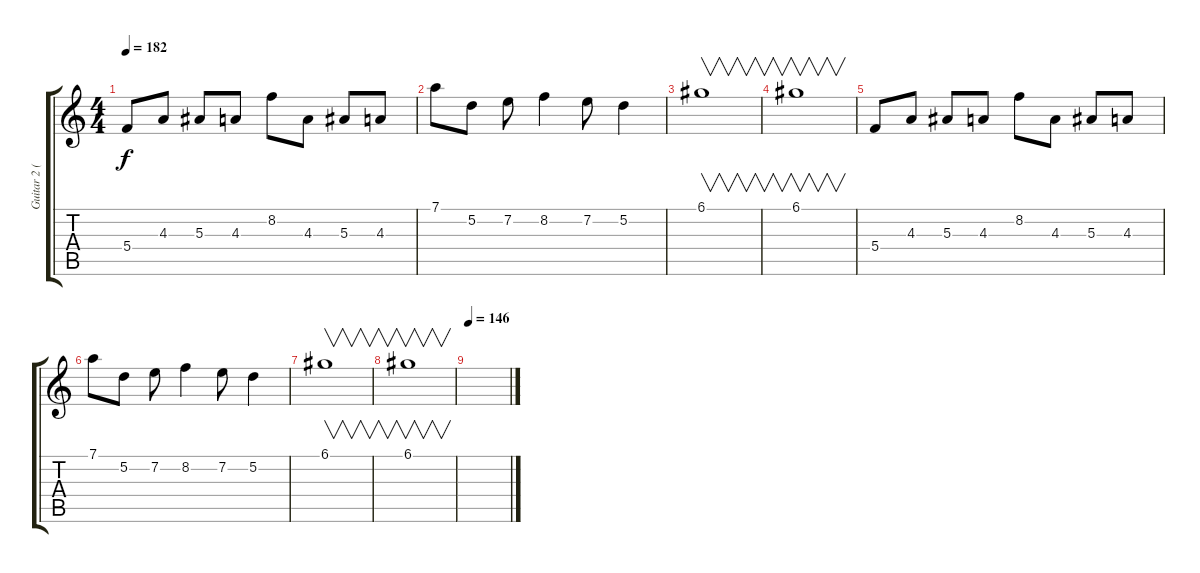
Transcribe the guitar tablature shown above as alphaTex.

\track ("Guitar 2 (Solo)" "Guitar 2 (") {instrument distortionguitar}
\staff {score tabs}
\tuning (D4 A3 F3 C3 G2 D2) {hide}
\ts (4 4)
\tempo 182
\clef g2
\ks c
5.4.8{dy f} 4.3.8 5.3.8 4.3.8 8.2.8 4.3.8 5.3.8 4.3.8 |
7.1.8 5.2.8 7.2.8 8.2.4 7.2.8 5.2.4 |
6.1.1{v} |
6.1.1{v} |
5.4.8 4.3.8 5.3.8 4.3.8 8.2.8 4.3.8 5.3.8 4.3.8 |
7.1.8 5.2.8 7.2.8 8.2.4 7.2.8 5.2.4 |
6.1.1{v} |
6.1.1{v} |
\tempo 146
